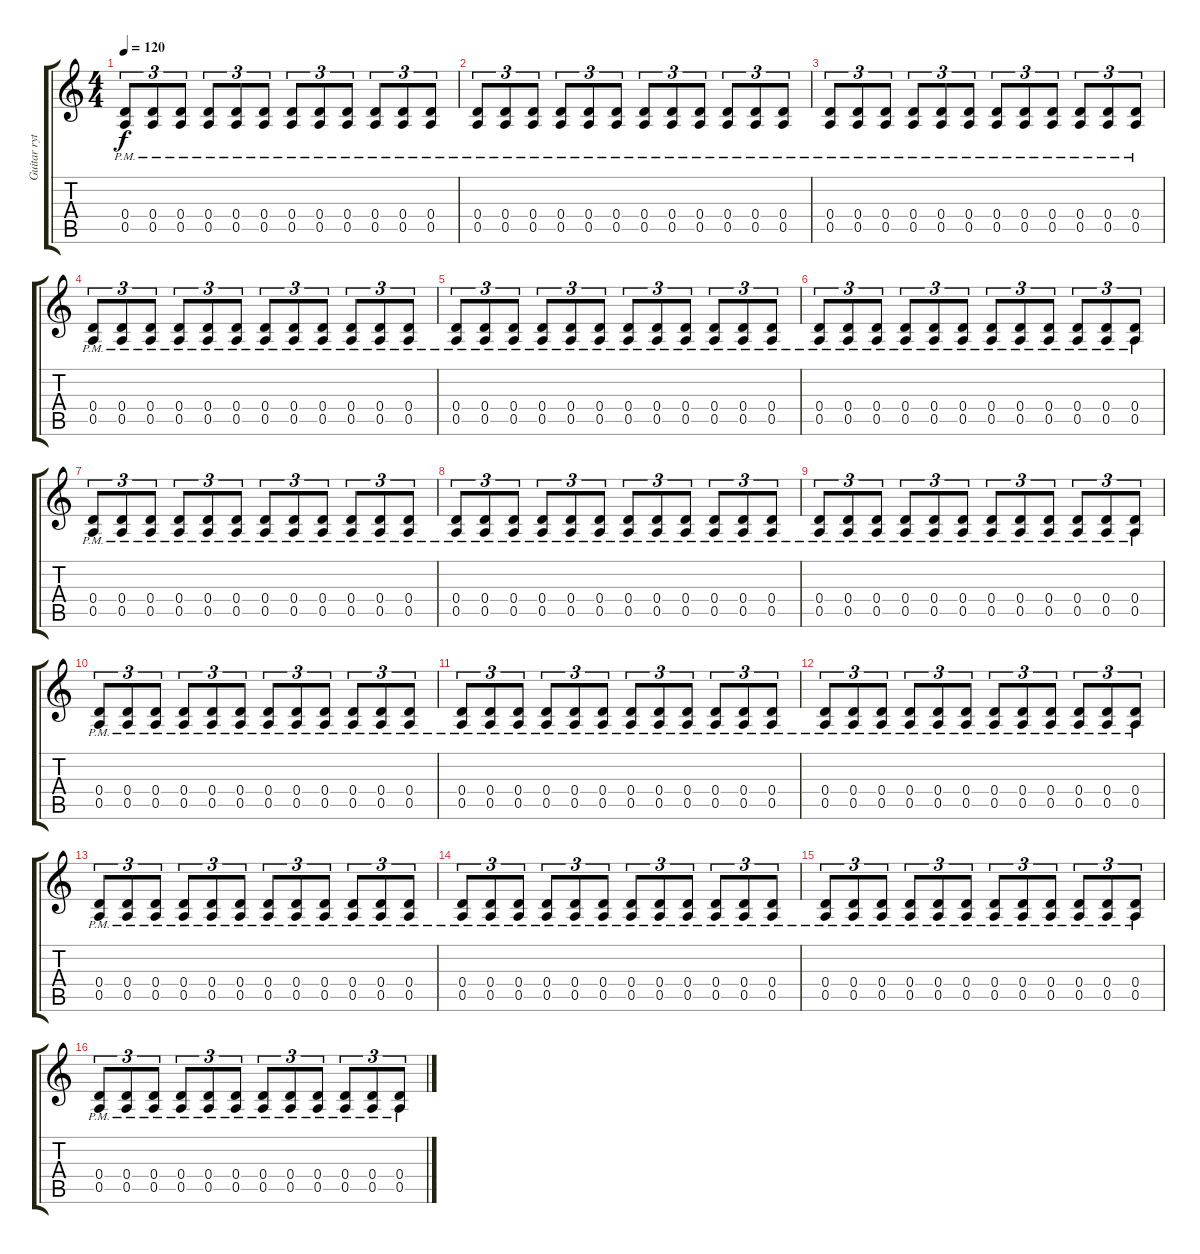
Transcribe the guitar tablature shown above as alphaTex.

\track ("Guitar rythm 1" "Guitar ryt") {instrument distortionguitar}
\staff {score tabs}
\tuning (E4 B3 G3 D3 A2 E2) {hide}
\ts (4 4)
\tempo 120
\clef g2
\ks c
(0.4{pm} 0.5).8{tu (3 2) dy f} (0.4{pm} 0.5).8{tu (3 2)} (0.4{pm} 0.5).8{tu (3 2)} (0.4{pm} 0.5).8{tu (3 2)} (0.4{pm} 0.5).8{tu (3 2)} (0.4{pm} 0.5).8{tu (3 2)} (0.4{pm} 0.5).8{tu (3 2)} (0.4{pm} 0.5).8{tu (3 2)} (0.4{pm} 0.5).8{tu (3 2)} (0.4{pm} 0.5).8{tu (3 2)} (0.4{pm} 0.5).8{tu (3 2)} (0.4{pm} 0.5).8{tu (3 2)} |
(0.4{pm} 0.5).8{tu (3 2)} (0.4{pm} 0.5).8{tu (3 2)} (0.4{pm} 0.5).8{tu (3 2)} (0.4{pm} 0.5).8{tu (3 2)} (0.4{pm} 0.5).8{tu (3 2)} (0.4{pm} 0.5).8{tu (3 2)} (0.4{pm} 0.5).8{tu (3 2)} (0.4{pm} 0.5).8{tu (3 2)} (0.4{pm} 0.5).8{tu (3 2)} (0.4{pm} 0.5).8{tu (3 2)} (0.4{pm} 0.5).8{tu (3 2)} (0.4{pm} 0.5).8{tu (3 2)} |
(0.4{pm} 0.5).8{tu (3 2)} (0.4{pm} 0.5).8{tu (3 2)} (0.4{pm} 0.5).8{tu (3 2)} (0.4{pm} 0.5).8{tu (3 2)} (0.4{pm} 0.5).8{tu (3 2)} (0.4{pm} 0.5).8{tu (3 2)} (0.4{pm} 0.5).8{tu (3 2)} (0.4{pm} 0.5).8{tu (3 2)} (0.4{pm} 0.5).8{tu (3 2)} (0.4{pm} 0.5).8{tu (3 2)} (0.4{pm} 0.5).8{tu (3 2)} (0.4{pm} 0.5).8{tu (3 2)} |
(0.4{pm} 0.5).8{tu (3 2)} (0.4{pm} 0.5).8{tu (3 2)} (0.4{pm} 0.5).8{tu (3 2)} (0.4{pm} 0.5).8{tu (3 2)} (0.4{pm} 0.5).8{tu (3 2)} (0.4{pm} 0.5).8{tu (3 2)} (0.4{pm} 0.5).8{tu (3 2)} (0.4{pm} 0.5).8{tu (3 2)} (0.4{pm} 0.5).8{tu (3 2)} (0.4{pm} 0.5).8{tu (3 2)} (0.4{pm} 0.5).8{tu (3 2)} (0.4{pm} 0.5).8{tu (3 2)} |
(0.4{pm} 0.5).8{tu (3 2)} (0.4{pm} 0.5).8{tu (3 2)} (0.4{pm} 0.5).8{tu (3 2)} (0.4{pm} 0.5).8{tu (3 2)} (0.4{pm} 0.5).8{tu (3 2)} (0.4{pm} 0.5).8{tu (3 2)} (0.4{pm} 0.5).8{tu (3 2)} (0.4{pm} 0.5).8{tu (3 2)} (0.4{pm} 0.5).8{tu (3 2)} (0.4{pm} 0.5).8{tu (3 2)} (0.4{pm} 0.5).8{tu (3 2)} (0.4{pm} 0.5).8{tu (3 2)} |
(0.4{pm} 0.5).8{tu (3 2)} (0.4{pm} 0.5).8{tu (3 2)} (0.4{pm} 0.5).8{tu (3 2)} (0.4{pm} 0.5).8{tu (3 2)} (0.4{pm} 0.5).8{tu (3 2)} (0.4{pm} 0.5).8{tu (3 2)} (0.4{pm} 0.5).8{tu (3 2)} (0.4{pm} 0.5).8{tu (3 2)} (0.4{pm} 0.5).8{tu (3 2)} (0.4{pm} 0.5).8{tu (3 2)} (0.4{pm} 0.5).8{tu (3 2)} (0.4{pm} 0.5).8{tu (3 2)} |
(0.4{pm} 0.5).8{tu (3 2)} (0.4{pm} 0.5).8{tu (3 2)} (0.4{pm} 0.5).8{tu (3 2)} (0.4{pm} 0.5).8{tu (3 2)} (0.4{pm} 0.5).8{tu (3 2)} (0.4{pm} 0.5).8{tu (3 2)} (0.4{pm} 0.5).8{tu (3 2)} (0.4{pm} 0.5).8{tu (3 2)} (0.4{pm} 0.5).8{tu (3 2)} (0.4{pm} 0.5).8{tu (3 2)} (0.4{pm} 0.5).8{tu (3 2)} (0.4{pm} 0.5).8{tu (3 2)} |
(0.4{pm} 0.5).8{tu (3 2)} (0.4{pm} 0.5).8{tu (3 2)} (0.4{pm} 0.5).8{tu (3 2)} (0.4{pm} 0.5).8{tu (3 2)} (0.4{pm} 0.5).8{tu (3 2)} (0.4{pm} 0.5).8{tu (3 2)} (0.4{pm} 0.5).8{tu (3 2)} (0.4{pm} 0.5).8{tu (3 2)} (0.4{pm} 0.5).8{tu (3 2)} (0.4{pm} 0.5).8{tu (3 2)} (0.4{pm} 0.5).8{tu (3 2)} (0.4{pm} 0.5).8{tu (3 2)} |
(0.4{pm} 0.5).8{tu (3 2)} (0.4{pm} 0.5).8{tu (3 2)} (0.4{pm} 0.5).8{tu (3 2)} (0.4{pm} 0.5).8{tu (3 2)} (0.4{pm} 0.5).8{tu (3 2)} (0.4{pm} 0.5).8{tu (3 2)} (0.4{pm} 0.5).8{tu (3 2)} (0.4{pm} 0.5).8{tu (3 2)} (0.4{pm} 0.5).8{tu (3 2)} (0.4{pm} 0.5).8{tu (3 2)} (0.4{pm} 0.5).8{tu (3 2)} (0.4{pm} 0.5).8{tu (3 2)} |
(0.4{pm} 0.5).8{tu (3 2)} (0.4{pm} 0.5).8{tu (3 2)} (0.4{pm} 0.5).8{tu (3 2)} (0.4{pm} 0.5).8{tu (3 2)} (0.4{pm} 0.5).8{tu (3 2)} (0.4{pm} 0.5).8{tu (3 2)} (0.4{pm} 0.5).8{tu (3 2)} (0.4{pm} 0.5).8{tu (3 2)} (0.4{pm} 0.5).8{tu (3 2)} (0.4{pm} 0.5).8{tu (3 2)} (0.4{pm} 0.5).8{tu (3 2)} (0.4{pm} 0.5).8{tu (3 2)} |
(0.4{pm} 0.5).8{tu (3 2)} (0.4{pm} 0.5).8{tu (3 2)} (0.4{pm} 0.5).8{tu (3 2)} (0.4{pm} 0.5).8{tu (3 2)} (0.4{pm} 0.5).8{tu (3 2)} (0.4{pm} 0.5).8{tu (3 2)} (0.4{pm} 0.5).8{tu (3 2)} (0.4{pm} 0.5).8{tu (3 2)} (0.4{pm} 0.5).8{tu (3 2)} (0.4{pm} 0.5).8{tu (3 2)} (0.4{pm} 0.5).8{tu (3 2)} (0.4{pm} 0.5).8{tu (3 2)} |
(0.4{pm} 0.5).8{tu (3 2)} (0.4{pm} 0.5).8{tu (3 2)} (0.4{pm} 0.5).8{tu (3 2)} (0.4{pm} 0.5).8{tu (3 2)} (0.4{pm} 0.5).8{tu (3 2)} (0.4{pm} 0.5).8{tu (3 2)} (0.4{pm} 0.5).8{tu (3 2)} (0.4{pm} 0.5).8{tu (3 2)} (0.4{pm} 0.5).8{tu (3 2)} (0.4{pm} 0.5).8{tu (3 2)} (0.4{pm} 0.5).8{tu (3 2)} (0.4{pm} 0.5).8{tu (3 2)} |
(0.4{pm} 0.5).8{tu (3 2)} (0.4{pm} 0.5).8{tu (3 2)} (0.4{pm} 0.5).8{tu (3 2)} (0.4{pm} 0.5).8{tu (3 2)} (0.4{pm} 0.5).8{tu (3 2)} (0.4{pm} 0.5).8{tu (3 2)} (0.4{pm} 0.5).8{tu (3 2)} (0.4{pm} 0.5).8{tu (3 2)} (0.4{pm} 0.5).8{tu (3 2)} (0.4{pm} 0.5).8{tu (3 2)} (0.4{pm} 0.5).8{tu (3 2)} (0.4{pm} 0.5).8{tu (3 2)} |
(0.4{pm} 0.5).8{tu (3 2)} (0.4{pm} 0.5).8{tu (3 2)} (0.4{pm} 0.5).8{tu (3 2)} (0.4{pm} 0.5).8{tu (3 2)} (0.4{pm} 0.5).8{tu (3 2)} (0.4{pm} 0.5).8{tu (3 2)} (0.4{pm} 0.5).8{tu (3 2)} (0.4{pm} 0.5).8{tu (3 2)} (0.4{pm} 0.5).8{tu (3 2)} (0.4{pm} 0.5).8{tu (3 2)} (0.4{pm} 0.5).8{tu (3 2)} (0.4{pm} 0.5).8{tu (3 2)} |
(0.4{pm} 0.5).8{tu (3 2)} (0.4{pm} 0.5).8{tu (3 2)} (0.4{pm} 0.5).8{tu (3 2)} (0.4{pm} 0.5).8{tu (3 2)} (0.4{pm} 0.5).8{tu (3 2)} (0.4{pm} 0.5).8{tu (3 2)} (0.4{pm} 0.5).8{tu (3 2)} (0.4{pm} 0.5).8{tu (3 2)} (0.4{pm} 0.5).8{tu (3 2)} (0.4{pm} 0.5).8{tu (3 2)} (0.4{pm} 0.5).8{tu (3 2)} (0.4{pm} 0.5).8{tu (3 2)} |
(0.4{pm} 0.5).8{tu (3 2)} (0.4{pm} 0.5).8{tu (3 2)} (0.4{pm} 0.5).8{tu (3 2)} (0.4{pm} 0.5).8{tu (3 2)} (0.4{pm} 0.5).8{tu (3 2)} (0.4{pm} 0.5).8{tu (3 2)} (0.4{pm} 0.5).8{tu (3 2)} (0.4{pm} 0.5).8{tu (3 2)} (0.4{pm} 0.5).8{tu (3 2)} (0.4{pm} 0.5).8{tu (3 2)} (0.4{pm} 0.5).8{tu (3 2)} (0.4{pm} 0.5).8{tu (3 2)}
